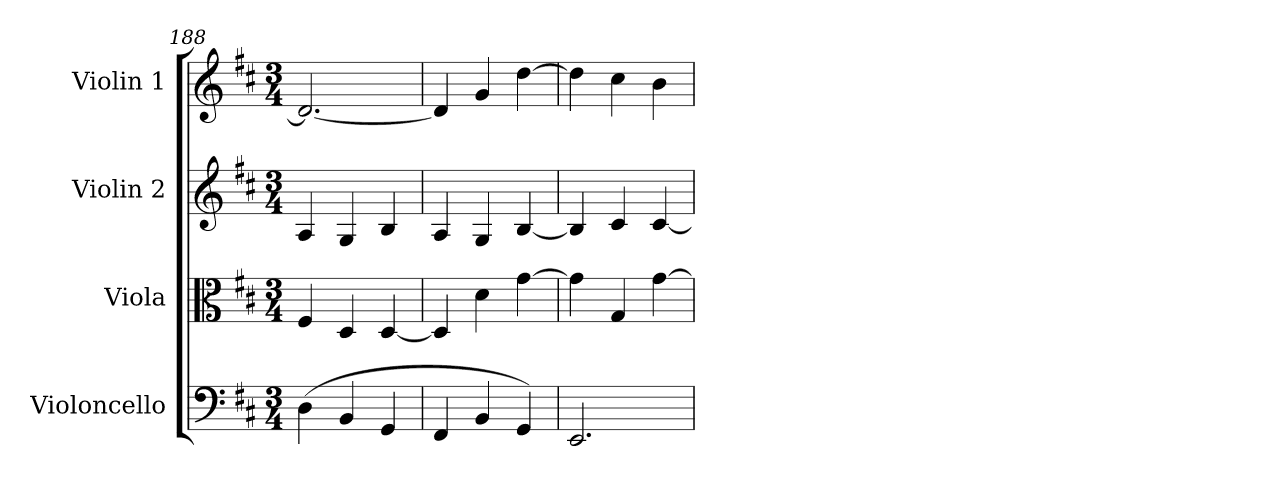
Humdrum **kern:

**kern	**kern	**kern	**kern
*part4	*part3	*part2	*part1
*staff4	*staff3	*staff2	*staff1
*I"Violoncello	*I"Viola	*I"Violin 2	*I"Violin 1
*I'Vc	*I'Vla	*I'Vln	*I'Vln
*clefF4	*clefC3	*clefG2	*clefG2
*k[f#c#]	*k[f#c#]	*k[f#c#]	*k[f#c#]
*M3/4	*M3/4	*M3/4	*M3/4
=188	=188	=188	=188
(4D\	4F#/	4A/	2.d/_
4BB/	4D/	4G/	.
4GG/	[4D/	4B/	.
=189	=189	=189	=189
4FF#/	4D/]	4A/	4d/]
4BB/	4d\	4G/	4g/
4GG/)	[4g\	[4B/	[4dd\
=190	=190	=190	=190
2.EE/	4g\]	4B/]	4dd\]
.	4G/	4c#/	4cc#\
.	[4g\	[4c#/	4b\
=	=	=	=
*-	*-	*-	*-
